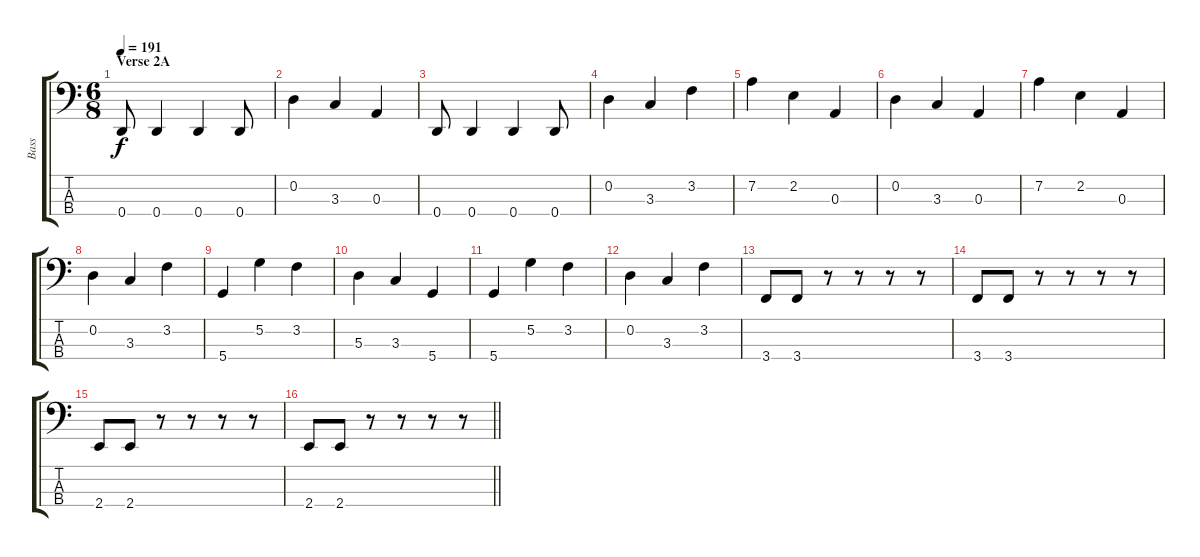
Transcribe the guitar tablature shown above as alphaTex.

\track ("Bass" "Bass") {instrument electricbassfinger}
\staff {score tabs}
\tuning (G2 D2 A1 D1) {hide}
\ts (6 8)
\section ("" "Verse 2A")
\tempo 191
\clef f4
\ks c
0.4.8{dy f} 0.4.4 0.4.4 0.4.8 |
0.2.4 3.3.4 0.3.4 |
0.4.8 0.4.4 0.4.4 0.4.8 |
0.2.4 3.3.4 3.2.4 |
7.2.4 2.2.4 0.3.4 |
0.2.4 3.3.4 0.3.4 |
7.2.4 2.2.4 0.3.4 |
0.2.4 3.3.4 3.2.4 |
5.4.4 5.2.4 3.2.4 |
5.3.4 3.3.4 5.4.4 |
5.4.4 5.2.4 3.2.4 |
0.2.4 3.3.4 3.2.4 |
3.4.8 3.4.8 r.8 r.8 r.8 r.8 |
3.4.8 3.4.8 r.8 r.8 r.8 r.8 |
2.4.8 2.4.8 r.8 r.8 r.8 r.8 |
\barLineRight lightlight
2.4.8 2.4.8 r.8 r.8 r.8 r.8
